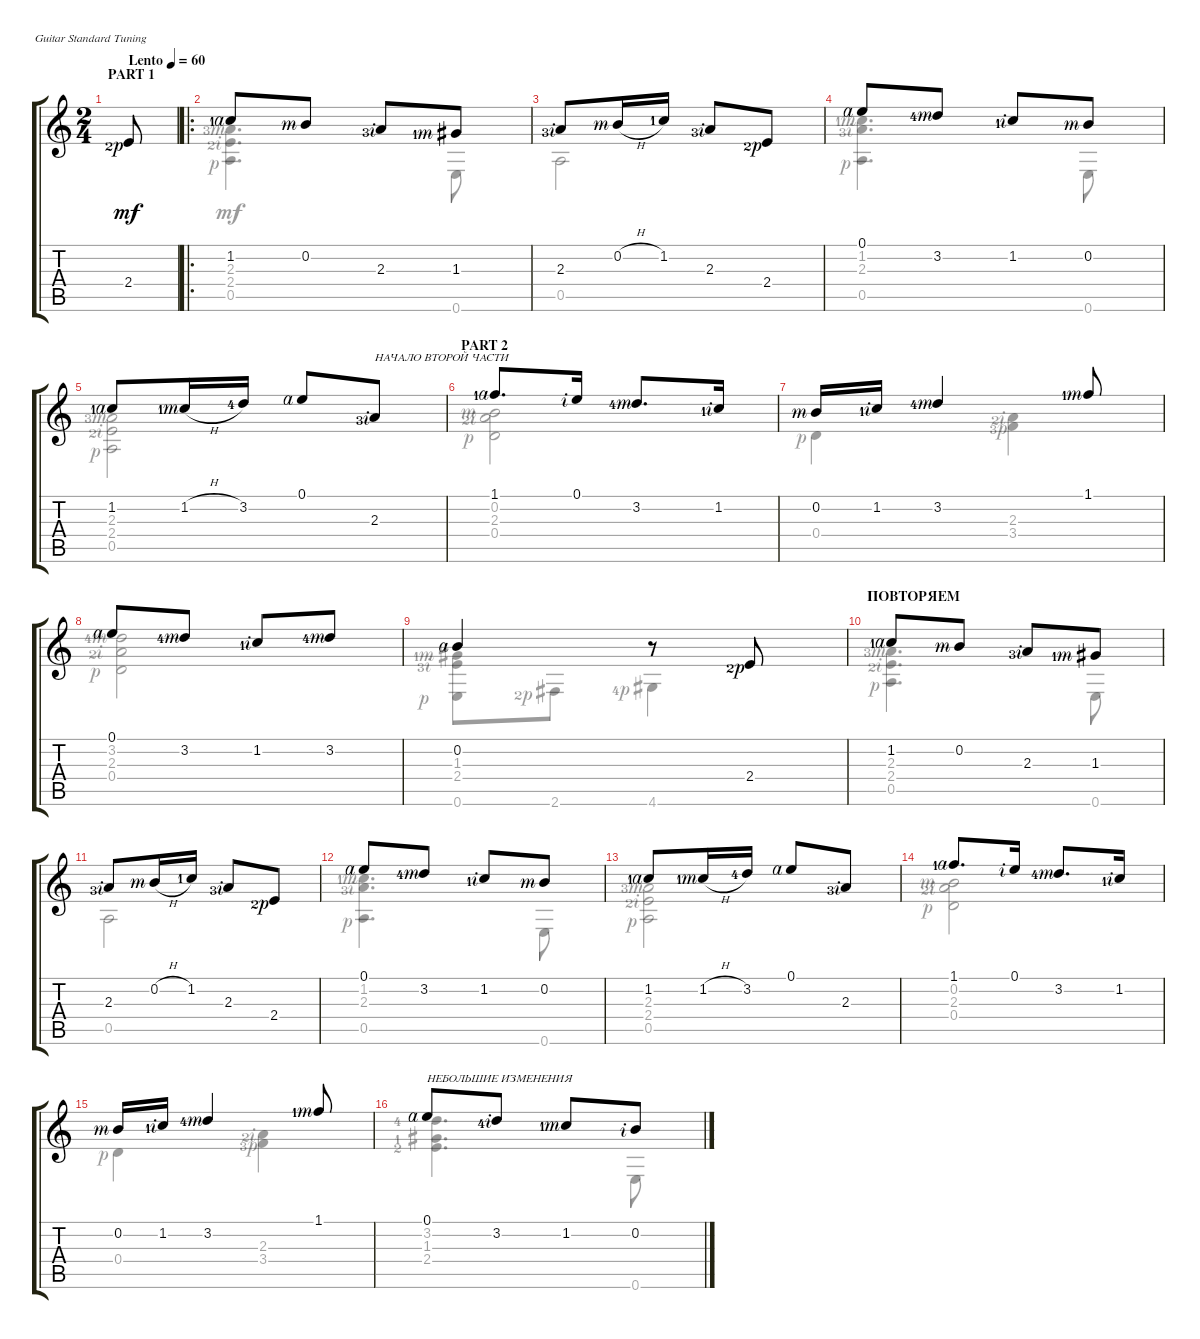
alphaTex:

\defaultSystemsLayout 4
\bracketExtendMode groupsimilarinstruments
\singleTrackTrackNamePolicy hidden
\multiTrackTrackNamePolicy hidden
\firstSystemTrackNameOrientation horizontal
\otherSystemsTrackNameOrientation horizontal
\chordDiagramsInScore
\track ("Nylon Guitar" "N-Gt") {instrument acousticguitarnylon}
\staff {score tabs}
\tuning (E4 B3 G3 D3 A2 E2)
\voice
\ts (2 4)
\section ("" "PART 1")
\ac
\tempo (60 "Lento")
\clef g2
\ks c
2.4{lf 3 rf 1}.8{dy mf instrument acousticguitarnylon} |
\ro
1.2{lf 2 rf 4}.8 0.2{rf 3}.8 2.3{lf 4 rf 2}.8 1.3{lf 2 rf 3}.8 |
2.3{lf 4 rf 2}.8 0.2{h rf 3}.16 1.2{lf 2}.16 2.3{lf 4 rf 2}.8 2.4{lf 3 rf 1}.8 |
0.1{rf 4}.8 3.2{lf 5 rf 3}.8 1.2{lf 2 rf 2}.8 0.2{rf 3}.8 |
1.2{lf 2 rf 4}.8 1.2{h lf 2 rf 3}.16 3.2{lf 5}.16 0.1{rf 4}.8 2.3{lf 4 rf 2}.8{txt "НАЧАЛО ВТОРОЙ ЧАСТИ"} |
\section ("" "PART 2")
1.1{lf 2 rf 4}.8{d} 0.1{rf 2}.16 3.2{lf 5 rf 3}.8{d} 1.2{lf 2 rf 2}.16 |
0.2{rf 3}.16 1.2{lf 2 rf 2}.16 3.2{lf 5 rf 3}.4 1.1{lf 2 rf 3}.8 |
0.1{rf 4}.8 3.2{lf 5 rf 3}.8 1.2{lf 2 rf 2}.8 3.2{lf 5 rf 3}.8 |
0.2{rf 4}.4 r.8 2.4{lf 3 rf 1}.8 |
\section ("" "ПОВТОРЯЕМ")
1.2{lf 2 rf 4}.8 0.2{rf 3}.8 2.3{lf 4 rf 2}.8 1.3{lf 2 rf 3}.8 |
2.3{lf 4 rf 2}.8 0.2{h rf 3}.16 1.2{lf 2}.16 2.3{lf 4 rf 2}.8 2.4{lf 3 rf 1}.8 |
0.1{rf 4}.8 3.2{lf 5 rf 3}.8 1.2{lf 2 rf 2}.8 0.2{rf 3}.8 |
1.2{lf 2 rf 4}.8 1.2{h lf 2 rf 3}.16 3.2{lf 5}.16 0.1{rf 4}.8 2.3{lf 4 rf 2}.8 |
1.1{lf 2 rf 4}.8{d} 0.1{rf 2}.16 3.2{lf 5 rf 3}.8{d} 1.2{lf 2 rf 2}.16 |
0.2{rf 3}.16 1.2{lf 2 rf 2}.16 3.2{lf 5 rf 3}.4 1.1{lf 2 rf 3}.8 |
0.1{rf 4}.8{txt "НЕБОЛЬШИЕ ИЗМЕНЕНИЯ"} 3.2{lf 5 rf 2}.8 1.2{lf 2 rf 3}.8 0.2{rf 2}.8
\voice
\clef g2
\ottava regular
\simile none
\ks c
|
(0.5{rf 1} 2.4{lf 3 rf 2} 2.3{lf 4 rf 3}).4{d} 0.6.8 |
0.5.2 |
(2.3{lf 4 rf 2} 0.5{rf 1} 1.2{lf 2 rf 3}).4{d} 0.6.8 |
(0.5{rf 1} 2.4{lf 3 rf 2} 2.3{lf 4 rf 3}).2 |
(0.4{rf 1} 2.3{lf 3 rf 2} 0.2{rf 3}).2 |
0.4{rf 1}.4 (3.4{lf 4 rf 1} 2.3{lf 3 rf 2}).4 |
(0.4{rf 1} 2.3{lf 3 rf 2} 3.2{lf 5 rf 3}).2 |
(0.6{rf 1} 2.4{lf 4 rf 2} 1.3{lf 2 rf 3}).8 2.6{lf 3 rf 1}.8 4.6{lf 5 rf 1}.4 |
(0.5{rf 1} 2.4{lf 3 rf 2} 2.3{lf 4 rf 3}).4{d} 0.6.8 |
0.5.2 |
(2.3{lf 4 rf 2} 0.5{rf 1} 1.2{lf 2 rf 3}).4{d} 0.6.8 |
(0.5{rf 1} 2.4{lf 3 rf 2} 2.3{lf 4 rf 3}).2 |
(0.4{rf 1} 2.3{lf 3 rf 2} 0.2{rf 3}).2 |
0.4{rf 1}.4 (3.4{lf 4 rf 1} 2.3{lf 3 rf 2}).4 |
(2.4{lf 3} 1.3{lf 2} 3.2{lf 5}).4{d} 0.6.8
